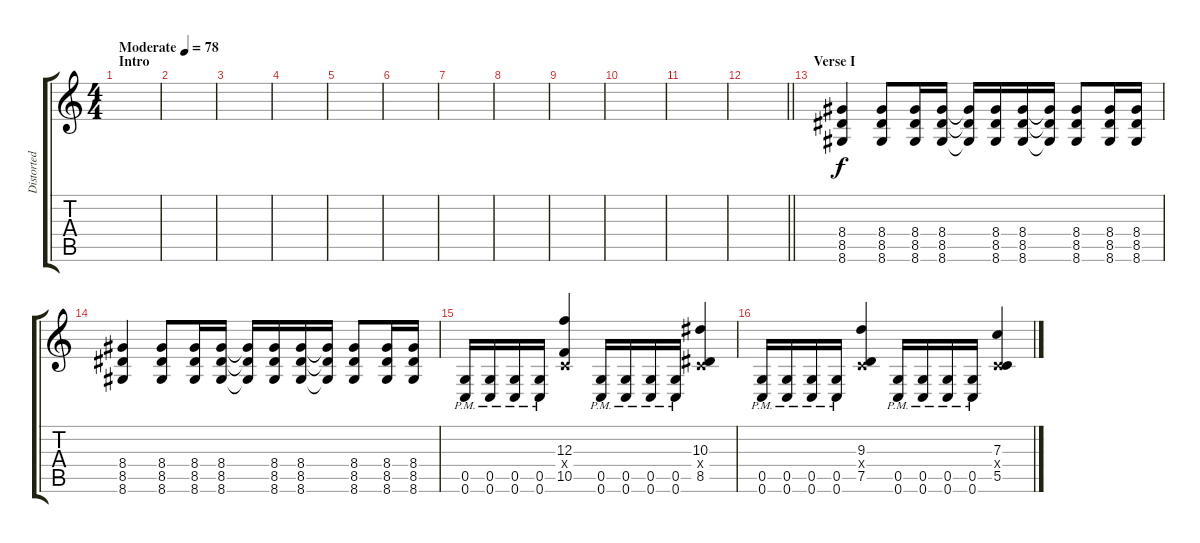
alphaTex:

\track ("Distorted Guitar" "Distorted ") {instrument distortionguitar}
\staff {score tabs}
\tuning (D4 A3 F3 C3 G2 C2) {hide}
\ts (4 4)
\section ("" "Intro")
\tempo (78 "Moderate")
\clef g2
\ks c
|
|
|
|
|
|
|
|
|
|
|
\barLineRight lightlight
|
\section ("" "Verse I")
(8.4 8.5 8.6).4 (8.4 8.5 8.6).8 (8.4 8.5 8.6).16 (8.4 8.5 8.6).16 (8.4{t} 8.5{t} 8.6{t}).16 (8.4 8.5 8.6).16 (8.4 8.5 8.6).16 (8.4{t} 8.5{t} 8.6{t}).16 (8.4 8.5 8.6).8 (8.4 8.5 8.6).16 (8.4 8.5 8.6).16 |
(8.4 8.5 8.6).4 (8.4 8.5 8.6).8 (8.4 8.5 8.6).16 (8.4 8.5 8.6).16 (8.4{t} 8.5{t} 8.6{t}).16 (8.4 8.5 8.6).16 (8.4 8.5 8.6).16 (8.4{t} 8.5{t} 8.6{t}).16 (8.4 8.5 8.6).8 (8.4 8.5 8.6).16 (8.4 8.5 8.6).16 |
(0.5{pm} 0.6).16 (0.5{pm} 0.6).16 (0.5{pm} 0.6).16 (0.5{pm} 0.6).16 (12.3 0.4{x} 10.5).4 (0.5{pm} 0.6).16 (0.5{pm} 0.6).16 (0.5{pm} 0.6).16 (0.5{pm} 0.6).16 (10.3 0.4{x} 8.5).4 |
(0.5{pm} 0.6).16 (0.5{pm} 0.6).16 (0.5{pm} 0.6).16 (0.5{pm} 0.6).16 (9.3 0.4{x} 7.5).4 (0.5{pm} 0.6).16 (0.5{pm} 0.6).16 (0.5{pm} 0.6).16 (0.5{pm} 0.6).16 (7.3 0.4{x} 5.5).4
